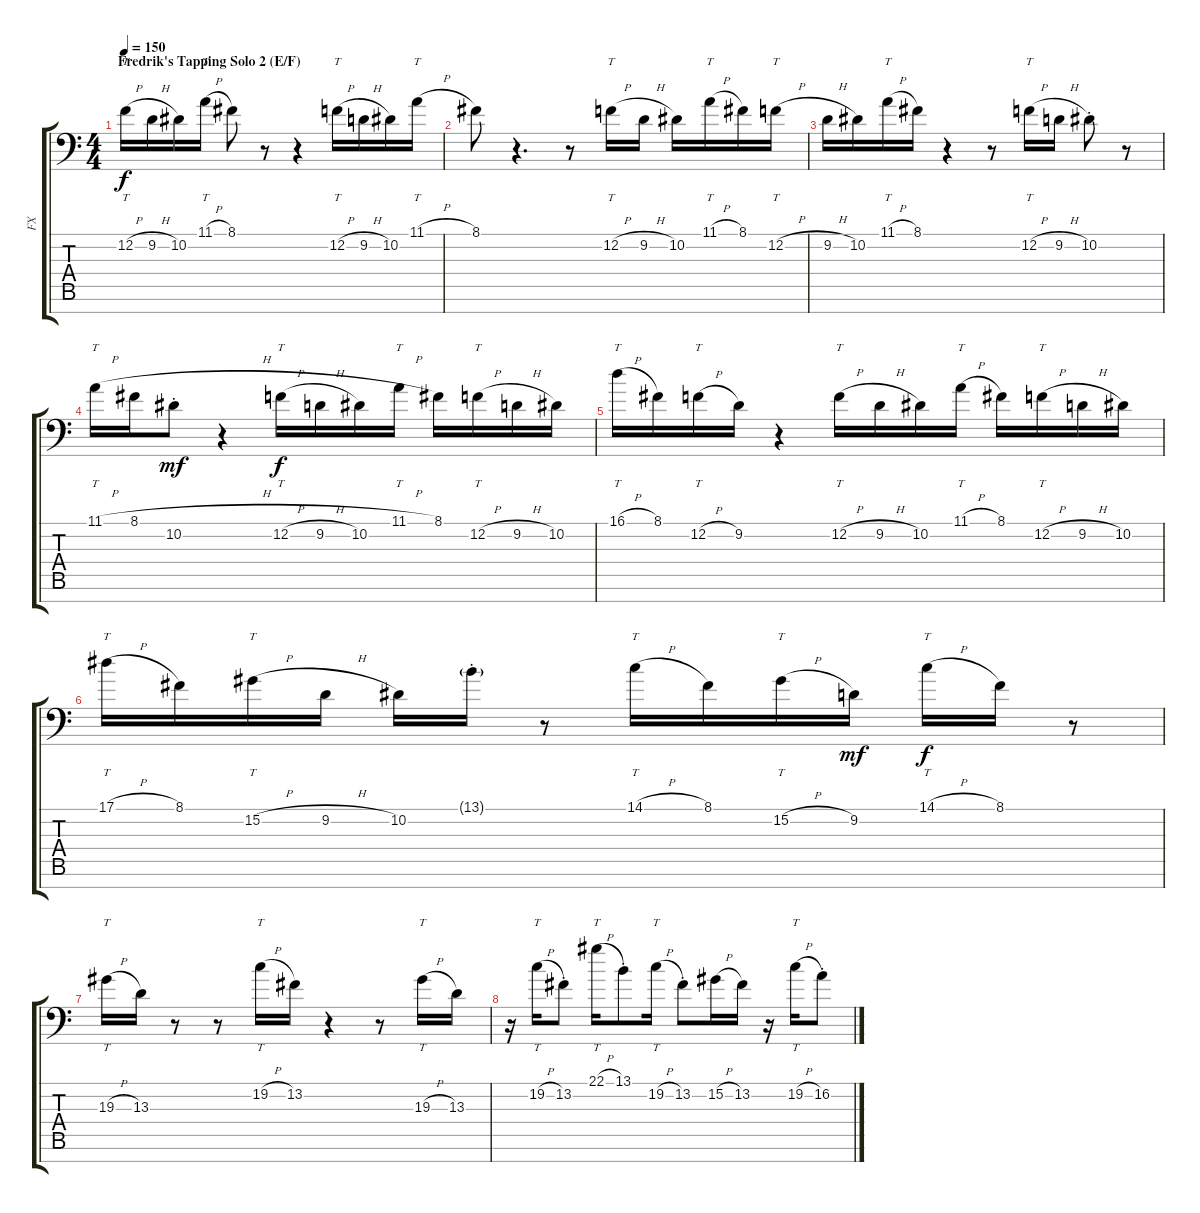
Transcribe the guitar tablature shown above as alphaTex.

\track ("FX" "FX") {instrument pad7halo}
\staff {score tabs}
\tuning (Bb3 F3 Db3 Ab2 Eb2 Bb1 E1) {hide}
\ts (4 4)
\section ("" "Fredrik's Tapping Solo 2 (E/F)")
\tempo 150
\clef f4
\ks c
12.2{h}.16{tt dy f volume 4 balance 8 instrument fx7echoes} 9.2{h}.16 10.2.16 11.1{h}.16{tt} 8.1.8 r.8 r.4 12.2{h}.16{tt} 9.2{h}.16 10.2.16 11.1{h}.16{tt} |
8.1.8 r.4{d} r.8 12.2{h}.16{tt} 9.2{h}.16 10.2.16 11.1{h}.16{tt} 8.1.16 12.2{h}.16{tt} |
9.2{h}.16 10.2.16 11.1{h}.16{tt} 8.1.16 r.4 r.8 12.2{h}.16{tt} 9.2{h}.16 10.2{st}.8 r.8 |
11.1{h}.16{tt} 8.1{h}.16 10.2{st}.8{dy mf} r.4 12.2{h}.16{tt dy f} 9.2{h}.16 10.2.16 11.1{h}.16{tt} 8.1.16 12.2{h}.16{tt} 9.2{h}.16 10.2.16 |
16.1{h}.16{tt} 8.1.16 12.2{h}.16{tt} 9.2.16 r.4 12.2{h}.16{tt} 9.2{h}.16 10.2.16 11.1{h}.16{tt} 8.1.16 12.2{h}.16{tt} 9.2{h}.16 10.2.16 |
17.1{h}.16{tt} 8.1.16 15.2{h}.16{tt} 9.2{h}.16 10.2.16 13.1{g st}.16 r.8 14.1{h}.16{tt} 8.1.16 15.2{h}.16{tt} 9.2.16{dy mf} 14.1{h}.16{tt dy f} 8.1.16 r.8 |
19.3{h}.16{tt} 13.3.16 r.8 r.8 19.2{h}.16{tt} 13.2.16 r.4 r.8 19.3{h}.16{tt} 13.3.16 |
r.16 19.2{h}.16{tt} 13.2{st}.8 22.1{h}.16{tt} 13.1{st}.8 19.2{h}.16{tt} 13.2{st}.8 15.2{h}.16 13.2.16 r.16 19.2{h}.16{tt} 16.2{st}.8
